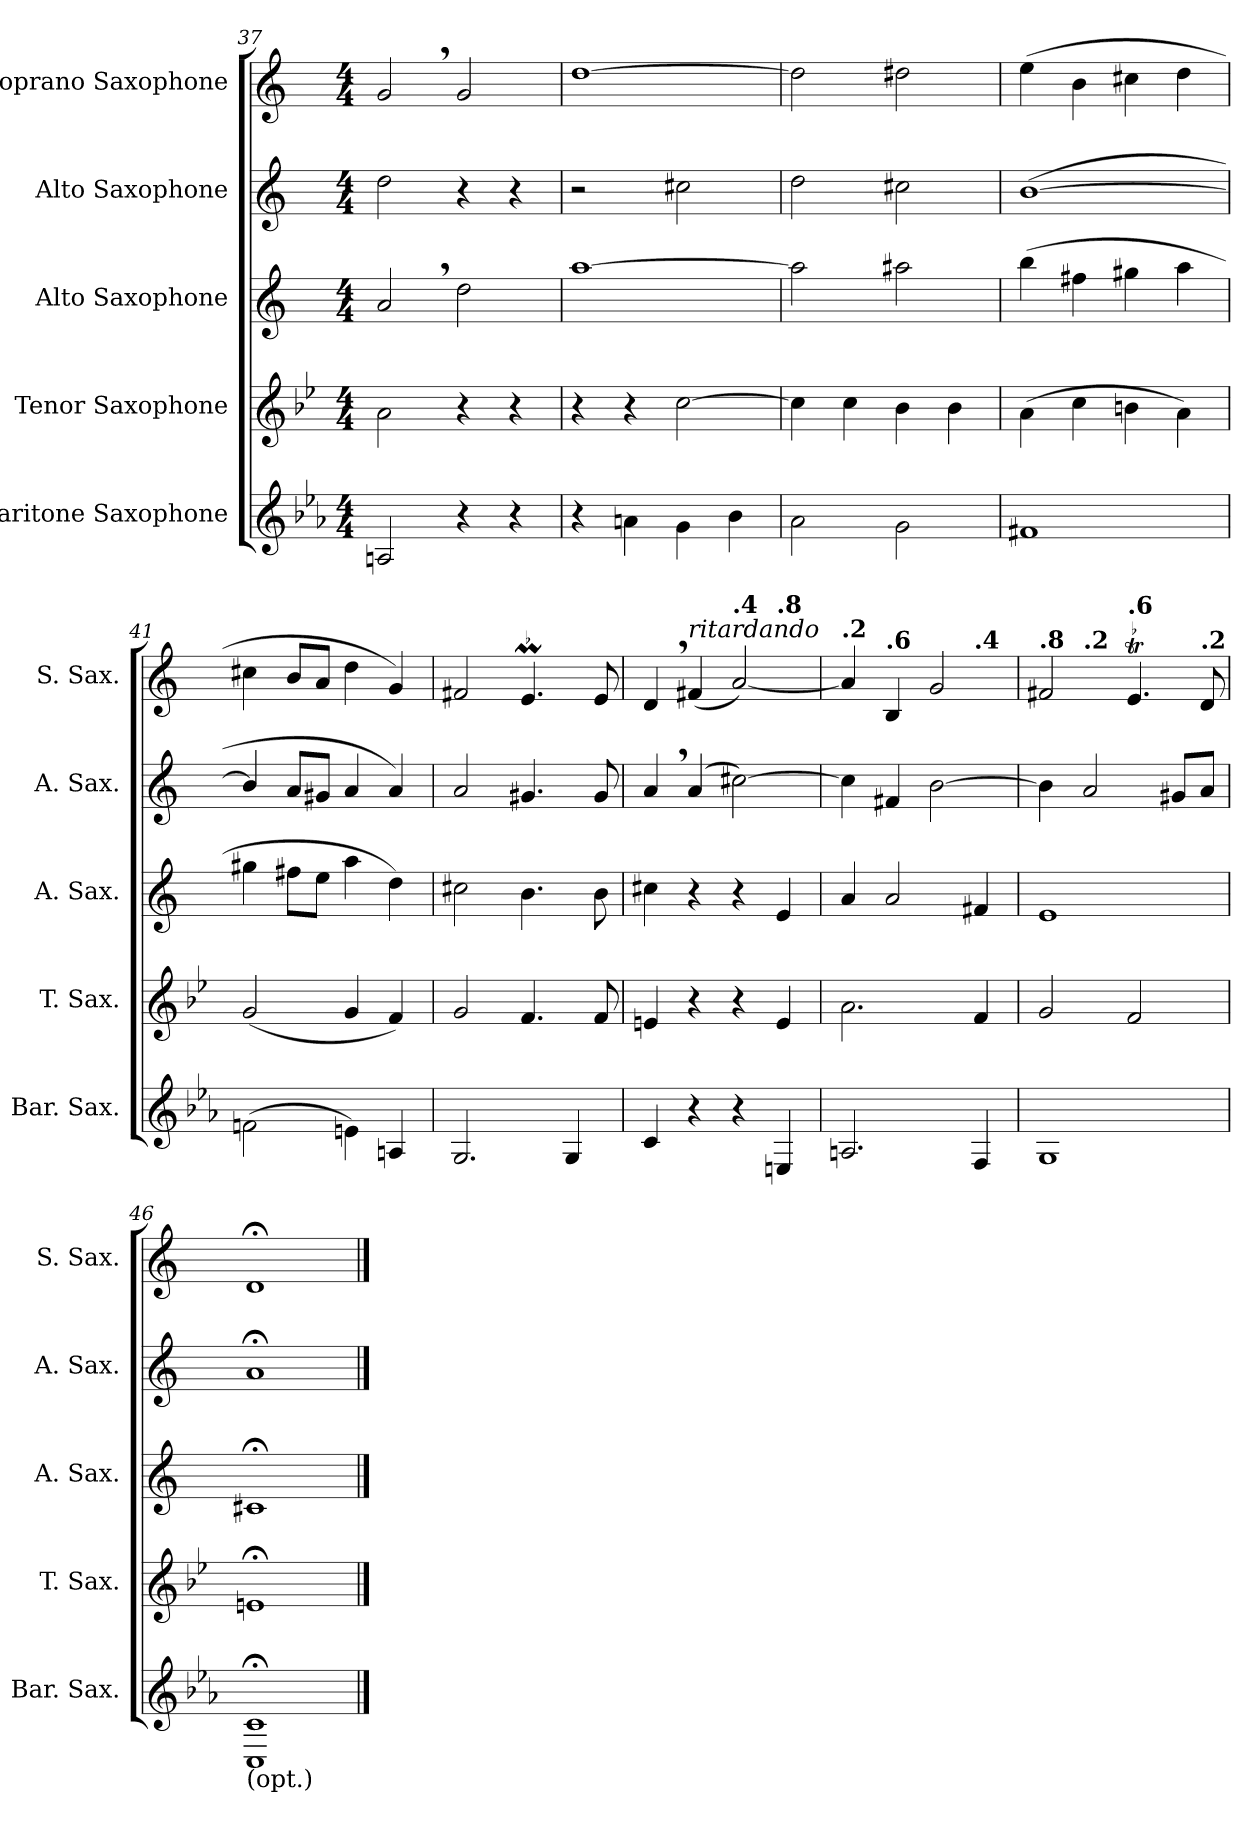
**kern	**kern	**kern	**kern	**kern
*part5	*part4	*part3	*part2	*part1
*staff5	*staff4	*staff3	*staff2	*staff1
*I"Baritone Saxophone	*I"Tenor Saxophone	*I"Alto Saxophone	*I"Alto Saxophone	*I"Soprano Saxophone
*I'Bar. Sax.	*I'T. Sax.	*I'A. Sax.	*I'A. Sax.	*I'S. Sax.
*clefG2	*clefG2	*clefG2	*clefG2	*clefG2
*ITrd12c21	*ITrd8c14	*ITrd5c9	*ITrd5c9	*ITrd1c2
*k[b-e-a-]	*k[b-e-]	*k[b-e-a-]	*k[b-e-a-]	*k[b-e-]
*M4/4	*M4/4	*M4/4	*M4/4	*M4/4
=37	=37	=37	=37	=37
2AAn/	2A\	2c,/	2f\	2f,/
4r	4r	2f\	4r	2f/
4r	4r	.	4r	.
=38	=38	=38	=38	=38
4r	4r	[1cc	2r	[1cc
4An\	4r	.	.	.
4G\	[2c\	.	2en\	.
4B-\	.	.	.	.
=39	=39	=39	=39	=39
2A-\	4c\]	2cc\]	2f\	2cc\]
.	4c\	.	.	.
2G\	4B-\	2cc#X\	2en\	2cc#X\
.	4B-\	.	.	.
=40	=40	=40	=40	=40
1F#X	(>4A\	(>4dd\	(<[1d	(>4dd\
.	4c\	4an\	.	4a\
.	4Bn\	4bn\	.	4bn\
.	4A\)	4cc\	.	4cc\
!!LO:PB:g=z
=41	=41	=41	=41	=41
(>2Fn\	(<2G/	4bn\	4d/]	4bn\
.	.	8an\L	8c/L	8a/L
.	.	8g\J	8Bn/J	8g/J
4En\)	4G/	4cc\	4c/	4cc\
4AAn/	4F/)	4f\)	4c/)	4f/)
=42	=42	=42	=42	=42
2.GG/	2G/	2en\	2c/	2en/
.	4.F/	4.d\	4.Bn/	4.dm/
4GG/	.	.	.	.
.	8F/	8d\	8B/	8d/
=43	=43	=43	=43	=43
*	*	*	*	*^
4C/	4En/	4en\	4c,/	4c,/	2.ryy
*	*	*	*	*MM82	*
!	!	!	!	!LO:TX:a:i:t=ritardando	!
4r	4r	4r	(>4c/	(<4en/	.
*	*	*	*	*MM80	*
!	!	!	!	!LO:TX:a:B:t=.4	!
4r	4r	4r	[2en\)	[2g/)	.
*	*	*	*	*MM78	*
!	!	!	!	!	!LO:TX:a:B:t=.8
4EEn/	4E/	4G/	.	.	4ryy
=44	=44	=44	=44	=44	=44
*	*	*	*	*MM77	*
!	!	!	!	!LO:TX:a:B:t=.2	!
2.AAn/	2.A\	4c/	4e\]	4g/]	2.ryy
*	*	*	*	*MM75	*
!	!	!	!	!LO:TX:a:B:t=.6	!
.	.	2c/	4An/	4A/	.
*	*	*	*	*MM74	*
.	.	.	[2d\	2f/	.
*	*	*	*	*MM72	*
!	!	!	!	!	!LO:TX:a:B:t=.4
4FF/	4F/	4An/	.	.	4ryy
*	*	*	*	*v	*v
=45	=45	=45	=45	=45
*	*	*	*	*MM70
*	*	*	*	*^
!	!	!	!	!LO:TX:a:B:t=.8	!
*	*	*	*	*	*^
1GG	2G/	1G	4d\]	2en/	4ryy	2.ryy
*	*	*	*	*MM69	*	*
!	!	!	!	!	!LO:TX:a:B:t=.2	!
.	.	.	2c/	.	2.ryy	.
*	*	*	*	*MM67	*	*
!	!	!	!	!LO:TX:a:B:t=.6	!	!
.	2F/	.	.	4.dt/	.	.
*	*	*	*	*MM66	*	*
.	.	.	8Bn/L	.	.	4ryy
*	*	*	*	*MM65	*	*
!	!	!	!	!LO:TX:a:B:t=.2	!	!
.	.	.	8c/J	8c/	.	.
*	*	*	*	*v	*v	*v
=46	=46	=46	=46	=46
*	*	*	*	*MM64
*	*	*	*	*^
*	*	*	*	*	*^
!	!	!	!	!LO:TX:a:B:t=.4	!	!
!LO:TX:b:t=(opt.)	!	!	!	!	!	!
*	*	*	*	*v	*v	*v
1CC!;< 1C;<	1En;<	1En;<	1c;<	1c;<
==	==	==	==	==
*-	*-	*-	*-	*-
